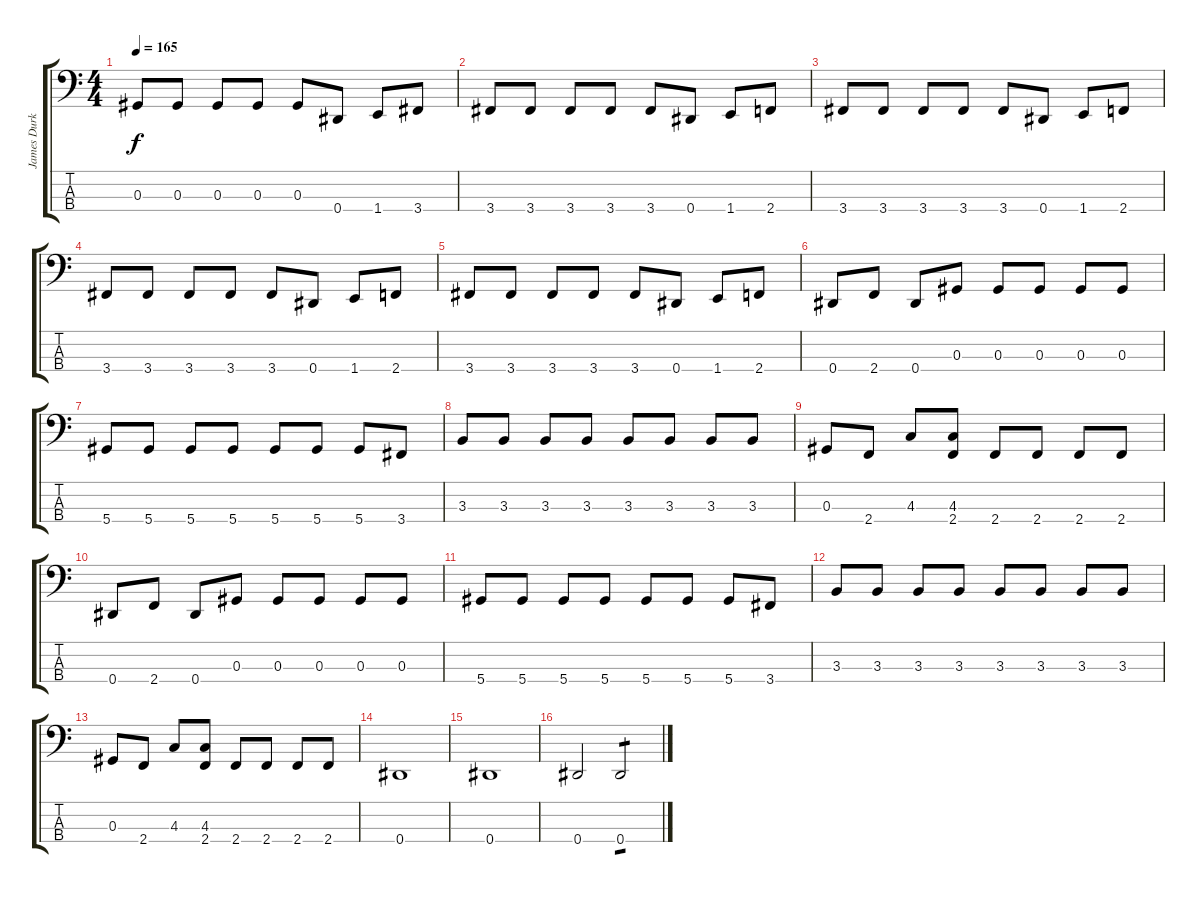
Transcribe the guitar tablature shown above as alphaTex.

\track ("James Durkin (Bass)" "James Durk") {instrument electricbasspick}
\staff {score tabs}
\tuning (Gb2 Db2 Ab1 Eb1) {hide}
\ts (4 4)
\tempo 165
\clef f4
\ks c
0.3.8{dy f} 0.3.8 0.3.8 0.3.8 0.3.8 0.4.8 1.4.8 3.4.8 |
3.4.8 3.4.8 3.4.8 3.4.8 3.4.8 0.4.8 1.4.8 2.4.8 |
3.4.8 3.4.8 3.4.8 3.4.8 3.4.8 0.4.8 1.4.8 2.4.8 |
3.4.8 3.4.8 3.4.8 3.4.8 3.4.8 0.4.8 1.4.8 2.4.8 |
3.4.8 3.4.8 3.4.8 3.4.8 3.4.8 0.4.8 1.4.8 2.4.8 |
0.4.8 2.4.8 0.4.8 0.3.8 0.3.8 0.3.8 0.3.8 0.3.8 |
5.4.8 5.4.8 5.4.8 5.4.8 5.4.8 5.4.8 5.4.8 3.4.8 |
3.3.8 3.3.8 3.3.8 3.3.8 3.3.8 3.3.8 3.3.8 3.3.8 |
0.3.8 2.4.8 4.3.8 (4.3 2.4).8 2.4.8 2.4.8 2.4.8 2.4.8 |
0.4.8 2.4.8 0.4.8 0.3.8 0.3.8 0.3.8 0.3.8 0.3.8 |
5.4.8 5.4.8 5.4.8 5.4.8 5.4.8 5.4.8 5.4.8 3.4.8 |
3.3.8 3.3.8 3.3.8 3.3.8 3.3.8 3.3.8 3.3.8 3.3.8 |
0.3.8 2.4.8 4.3.8 (4.3 2.4).8 2.4.8 2.4.8 2.4.8 2.4.8 |
0.4.1 |
0.4.1 |
0.4.2 0.4.2{tp 1}
